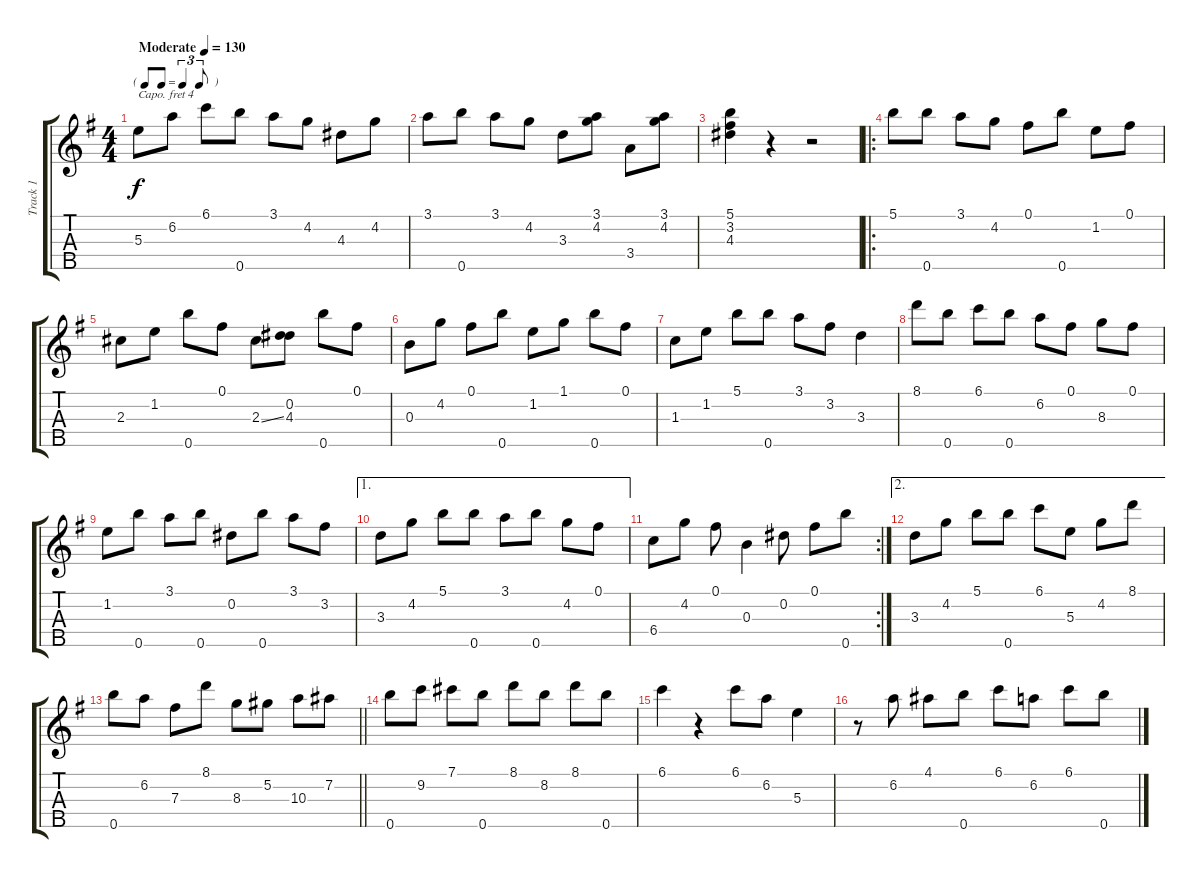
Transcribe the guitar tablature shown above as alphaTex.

\track ("Track 1" "Track 1") {instrument banjo}
\staff {score tabs}
\capo 4
\tuning (D4 B3 G3 D3 G4) {hide}
\displaytranspose 12
\ts (4 4)
\tf triplet8th
\tempo (130 "Moderate")
\clef g2
\ks g
5.3.8{dy f instrument banjo} 6.2.8 6.1.8 0.5.8 3.1.8 4.2.8 4.3.8 4.2.8 |
3.1.8 0.5.8 3.1.8 4.2.8 3.3.8 (3.1 4.2).8 3.4.8 (3.1 4.2).8 |
(5.1 3.2 4.3).4 r.4 r.2 |
\ro
5.1.8 0.5.8 3.1.8 4.2.8 0.1.8 0.5.8 1.2.8 0.1.8 |
2.3.8 1.2.8 0.5.8 0.1.8 2.3{ss}.8 (0.2 4.3).8 0.5.8 0.1.8 |
0.3.8 4.2.8 0.1.8 0.5.8 1.2.8 1.1.8 0.5.8 0.1.8 |
1.3.8 1.2.8 5.1.8 0.5.8 3.1.8 3.2.8 3.3.4 |
8.1.8 0.5.8 6.1.8 0.5.8 6.2.8 0.1.8 8.3.8 0.1.8 |
1.2.8 0.5.8 3.1.8 0.5.8 0.2.8 0.5.8 3.1.8 3.2.8 |
\ae 1
3.3.8 4.2.8 5.1.8 0.5.8 3.1.8 0.5.8 4.2.8 0.1.8 |
\rc 2
6.4.8 4.2.8 0.1.8 0.3.4 0.2.8 0.1.8 0.5.8 |
\ae 2
3.3.8 4.2.8 5.1.8 0.5.8 6.1.8 5.3.8 4.2.8 8.1.8 |
\barLineRight lightlight
0.5.8 6.2.8 7.3.8 8.1.8 8.3.8 5.2.8 10.3.8 7.2.8 |
0.5.8 9.2.8 7.1.8 0.5.8 8.1.8 8.2.8 8.1.8 0.5.8 |
6.1.4 r.4 6.1.8 6.2.8 5.3.4 |
r.8 6.2.8 4.1.8 0.5.8 6.1.8 6.2.8 6.1.8 0.5.8
